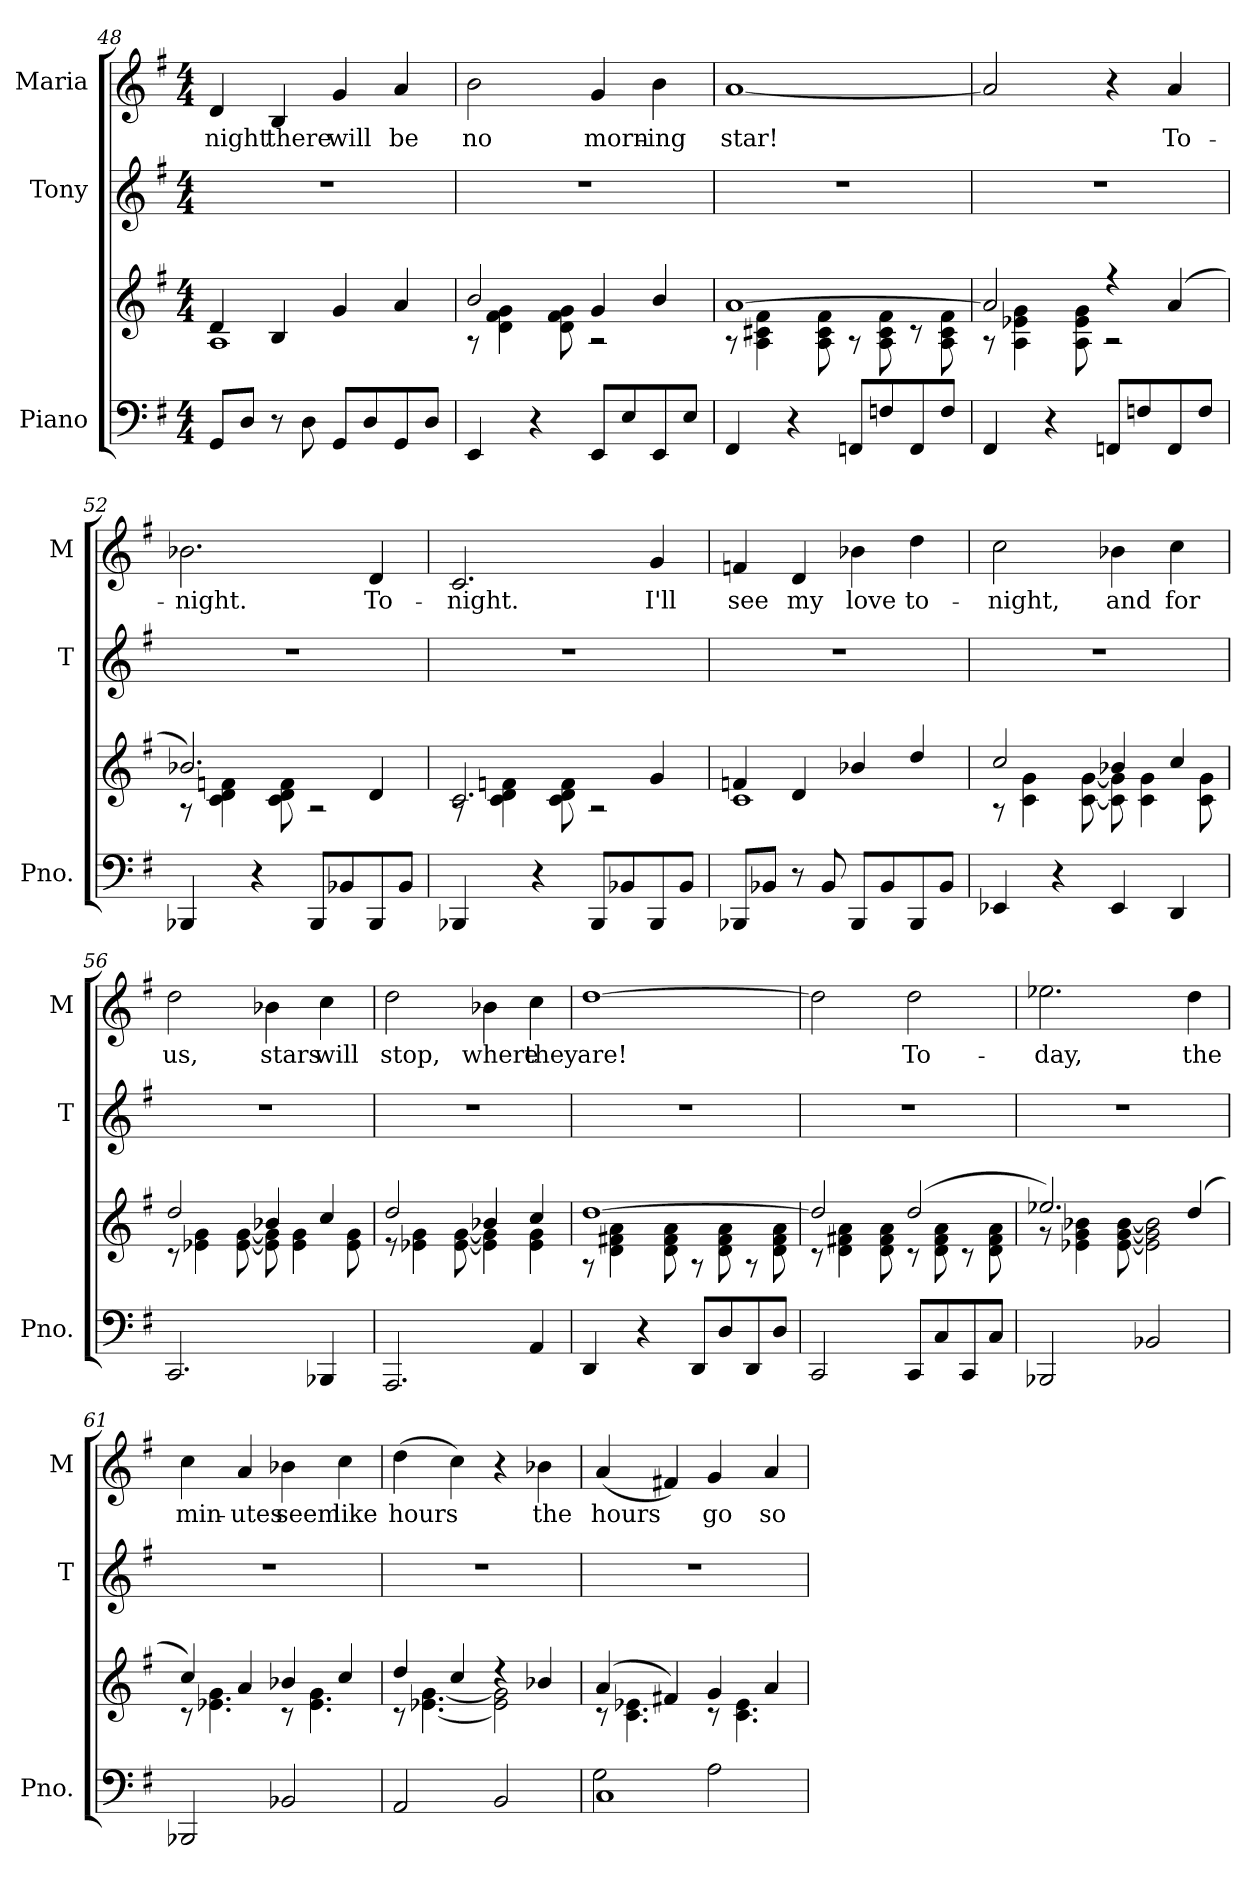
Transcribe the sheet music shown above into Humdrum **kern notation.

**kern	**kern	**kern	**kern	**text
*part3	*part3	*part2	*part1	*part1
*staff4	*staff3	*staff2	*staff1	*staff1
*I"Piano	*	*I"Tony	*I"Maria	*
*I'Pno.	*	*I'T	*I'M	*
*clefF4	*clefG2	*clefG2	*clefG2	*
*k[f#]	*k[f#]	*k[f#]	*k[f#]	*
*G:	*G:	*G:	*G:	*
*M4/4	*M4/4	*M4/4	*M4/4	*
=48	=48	=48	=48	=48
*	*^	*	*	*
8GG/L	4d/	1A	1r	4d/	-night
8D/J	.	.	.	.	.
8r	4B/	.	.	4B/	there
8D\	.	.	.	.	.
8GG/L	4g/	.	.	4g/	will
8D/	.	.	.	.	.
8GG/	4a/	.	.	4a/	be
8D/J	.	.	.	.	.
=49	=49	=49	=49	=49	=49
4EE/	2b/	8rA	1r	2b\	no
.	.	4d\ 4f#\ 4g\	.	.	.
4r	.	.	.	.	.
.	.	8d\ 8f#\ 8g\	.	.	.
8EE/L	4g/	2rA	.	4g/	morn-
8E/	.	.	.	.	.
8EE/	4b/	.	.	4b\	-ing
8E/J	.	.	.	.	.
=50	=50	=50	=50	=50	=50
4FF#/	[1a	8rA	1r	[1a	star!
.	.	4A\ 4c#X\ 4f#\	.	.	.
4r	.	.	.	.	.
.	.	8A\ 8c#\ 8f#\	.	.	.
8FFn/L	.	8rA	.	.	.
8Fn/	.	8A\ 8c#\ 8f#\	.	.	.
8FF/	.	8r	.	.	.
8F/J	.	8A\ 8c#\ 8f#\	.	.	.
!!LO:LB:g=z
=51	=51	=51	=51	=51	=51
4FF#/	2a/]	8rA	1r	2a/]	.
.	.	4A\ 4e-X\ 4g\	.	.	.
4r	.	.	.	.	.
.	.	8A\ 8e-\ 8g\	.	.	.
8FFn/L	4r	2rA	.	4r	.
8Fn/	.	.	.	.	.
8FF/	(4a/	.	.	4a/	To-
8F/J	.	.	.	.	.
=52	=52	=52	=52	=52	=52
4BBB-X/	2.b-X/)	8rA	1r	2.b-X\	-night.
.	.	4c\ 4d\ 4fn\	.	.	.
4r	.	.	.	.	.
.	.	8c\ 8d\ 8f\	.	.	.
8BBB-/L	.	2rA	.	.	.
8BB-X/	.	.	.	.	.
8BBB-/	4d/	.	.	4d/	To-
8BB-/J	.	.	.	.	.
=53	=53	=53	=53	=53	=53
4BBB-X/	2.c/	8rA	1r	2.c/	-night.
.	.	4c\ 4d\ 4fn\	.	.	.
4r	.	.	.	.	.
.	.	8c\ 8d\ 8f\	.	.	.
8BBB-/L	.	2rA	.	.	.
8BB-X/	.	.	.	.	.
8BBB-/	4g/	.	.	4g/	I'll
8BB-/J	.	.	.	.	.
=54	=54	=54	=54	=54	=54
8BBB-X/L	4fn/	1c	1r	4fn/	see
8BB-X/J	.	.	.	.	.
8r	4d/	.	.	4d/	my
8BB-/	.	.	.	.	.
8BBB-/L	4b-X/	.	.	4b-X\	love
8BB-/	.	.	.	.	.
8BBB-/	4dd/	.	.	4dd\	to-
8BB-/J	.	.	.	.	.
!!LO:PB:g=z
=55	=55	=55	=55	=55	=55
4EE-X/	2cc/	8rA	1r	2cc\	-night,
.	.	4c\ 4g\	.	.	.
4r	.	.	.	.	.
.	.	[8c\ [8g\	.	.	.
4EE-/	4b-X/	8c\] 8g\]	.	4b-X\	and
.	.	4c\ 4g\	.	.	.
4DD/	4cc/	.	.	4cc\	for
.	.	8c\ 8g\	.	.	.
=56	=56	=56	=56	=56	=56
2.CC/	2dd/	8rc	1r	2dd\	us,
.	.	4e-X\ 4g\	.	.	.
.	.	[8e-\ [8g\	.	.	.
.	4b-X/	8e-\] 8g\]	.	4b-X\	stars
.	.	4e-\ 4g\	.	.	.
4BBB-X/	4cc/	.	.	4cc\	will
.	.	8e-\ 8g\	.	.	.
=57	=57	=57	=57	=57	=57
2.AAA/	2dd/	8r	1r	2dd\	stop,
.	.	4e-X\ 4g\	.	.	.
.	.	[8e-\ [8g\	.	.	.
.	4b-X/	4e-\] 4g\]	.	4b-X\	where
4AA/	4cc/	4e-\ 4g\	.	4cc\	they
=58	=58	=58	=58	=58	=58
4DD/	[1dd	8rA	1r	[1dd	are!
.	.	4d\ 4f#X\ 4a\	.	.	.
4r	.	.	.	.	.
.	.	8d\ 8f#\ 8a\	.	.	.
8DD/L	.	8rA	.	.	.
8D/	.	8d\ 8f#\ 8a\	.	.	.
8DD/	.	8rA	.	.	.
8D/J	.	8d\ 8f#\ 8a\	.	.	.
!!LO:LB:g=z
=59	=59	=59	=59	=59	=59
2CC/	2dd/]	8rc	1r	2dd\]	.
.	.	4d\ 4f#X\ 4a\	.	.	.
.	.	8d\ 8f#\ 8a\	.	.	.
8CC/L	(2dd/	8rc	.	2dd\	To-
8C/	.	8d\ 8f#\ 8a\	.	.	.
8CC/	.	8rc	.	.	.
8C/J	.	8d\ 8f#\ 8a\	.	.	.
=60	=60	=60	=60	=60	=60
2BBB-X/	2.ee-X/)	8r	1r	2.ee-X\	-day,
.	.	4e-X\ 4g\ 4b-X\	.	.	.
.	.	[8e-\ [8g\ [8b-\	.	.	.
2BB-X/	.	2e-\] 2g\] 2b-\]	.	.	.
.	(4dd/	.	.	4dd\	the
=61	=61	=61	=61	=61	=61
2BBB-X/	4cc/)	8rc	1r	4cc\	min-
.	.	4.e-X\ 4.g\	.	.	.
.	4a/	.	.	4a/	-utes
2BB-X/	4b-X/	8rc	.	4b-X\	seem
.	.	4.e-\ 4.g\	.	.	.
.	4cc/	.	.	4cc\	like
=62	=62	=62	=62	=62	=62
2AA/	4dd/	8rc	1r	(4dd\	-hours
.	.	[4.e-X\ [4.g\	.	.	.
.	4cc/	.	.	4cc\)	.
2BB/	4rdd	2e-\] 2g\]	.	4r	.
.	4b-X/	.	.	4b-X\	the
!!LO:PB:g=z
=63	=63	=63	=63	=63	=63
*^	*	*	*	*	*
1C	2G\	(4a/	8rc	1r	(4a/	hours
.	.	.	4.c\ 4.e-X\	.	.	.
.	.	4f#X/)	.	.	4f#X/)	.
.	2A\	4g/	8rc	.	4g/	go
.	.	.	4.c\ 4.e-\	.	.	.
.	.	4a/	.	.	4a/	so
*v	*v	*	*	*	*	*
*	*v	*v	*	*	*
=	=	=	=	=
*-	*-	*-	*-	*-
